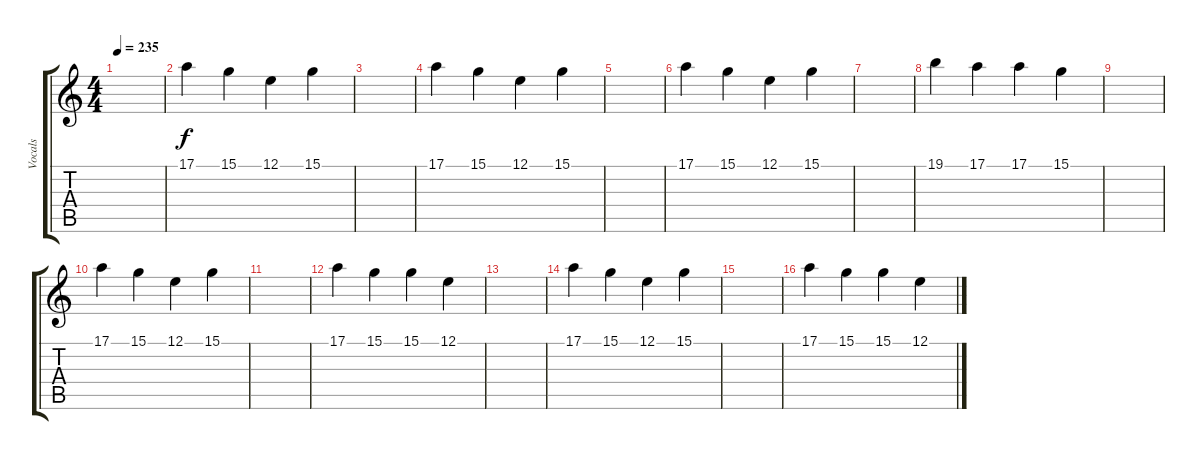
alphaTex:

\track ("Vocals" "Vocals") {instrument lead3calliope}
\staff {score tabs}
\tuning (E4 B3 G3 D3 A2 E2) {hide}
\ts (4 4)
\tempo 235
\clef g2
\ks c
|
17.1.4 15.1.4 12.1.4 15.1.4 |
|
17.1.4 15.1.4 12.1.4 15.1.4 |
|
17.1.4 15.1.4 12.1.4 15.1.4 |
|
19.1.4 17.1.4 17.1.4 15.1.4 |
|
17.1.4 15.1.4 12.1.4 15.1.4 |
|
17.1.4 15.1.4 15.1.4 12.1.4 |
|
17.1.4 15.1.4 12.1.4 15.1.4 |
|
17.1.4 15.1.4 15.1.4 12.1.4
